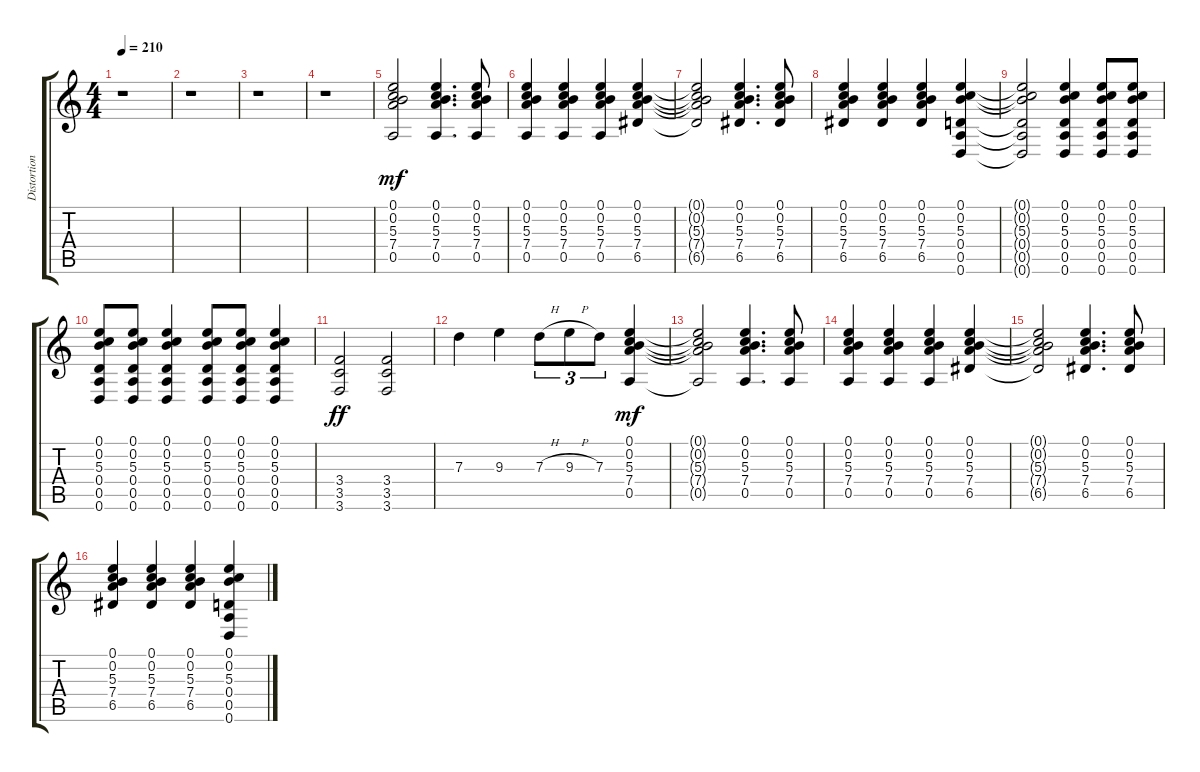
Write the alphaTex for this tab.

\track ("Distortion Guitar 2" "Distortion") {instrument distortionguitar}
\staff {score tabs}
\tuning (E4 B3 G3 D3 A2 D2) {hide}
\ts (4 4)
\tempo 210
\clef g2
\ks c
r.1{dy mf instrument distortionguitar} |
r.1 |
r.1 |
r.1 |
(0.1 0.2 5.3 7.4 0.5).2 (0.1 0.2 5.3 7.4 0.5).4{d} (0.1 0.2 5.3 7.4 0.5).8 |
(0.1 0.2 5.3 7.4 0.5).4 (0.1 0.2 5.3 7.4 0.5).4 (0.1 0.2 5.3 7.4 0.5).4 (0.1 0.2 5.3 7.4 6.5).4 |
(0.1{t} 0.2{t} 5.3{t} 7.4{t} 6.5{t}).2 (0.1 0.2 5.3 7.4 6.5).4{d} (0.1 0.2 5.3 7.4 6.5).8 |
(0.1 0.2 5.3 7.4 6.5).4 (0.1 0.2 5.3 7.4 6.5).4 (0.1 0.2 5.3 7.4 6.5).4 (0.1 0.2 5.3 0.4 0.5 0.6).4 |
(0.1{t} 0.2{t} 5.3{t} 0.4{t} 0.5{t} 0.6{t}).2 (0.1 0.2 5.3 0.4 0.5 0.6).4 (0.1 0.2 5.3 0.4 0.5 0.6).8 (0.1 0.2 5.3 0.4 0.5 0.6).8 |
(0.1 0.2 5.3 0.4 0.5 0.6).8 (0.1 0.2 5.3 0.4 0.5 0.6).8 (0.1 0.2 5.3 0.4 0.5 0.6).4 (0.1 0.2 5.3 0.4 0.5 0.6).8 (0.1 0.2 5.3 0.4 0.5 0.6).8 (0.1 0.2 5.3 0.4 0.5 0.6).4 |
(3.4 3.5 3.6).2{dy ff} (3.4 3.5 3.6).2 |
7.3.4 9.3.4 7.3{h}.8{tu (3 2)} 9.3{h}.8{tu (3 2)} 7.3.8{tu (3 2)} (0.1 0.2 5.3 7.4 0.5).4{dy mf} |
(0.1{t} 0.2{t} 5.3{t} 7.4{t} 0.5{t}).2 (0.1 0.2 5.3 7.4 0.5).4{d} (0.1 0.2 5.3 7.4 0.5).8 |
(0.1 0.2 5.3 7.4 0.5).4 (0.1 0.2 5.3 7.4 0.5).4 (0.1 0.2 5.3 7.4 0.5).4 (0.1 0.2 5.3 7.4 6.5).4 |
(0.1{t} 0.2{t} 5.3{t} 7.4{t} 6.5{t}).2 (0.1 0.2 5.3 7.4 6.5).4{d} (0.1 0.2 5.3 7.4 6.5).8 |
(0.1 0.2 5.3 7.4 6.5).4 (0.1 0.2 5.3 7.4 6.5).4 (0.1 0.2 5.3 7.4 6.5).4 (0.1 0.2 5.3 0.4 0.5 0.6).4
